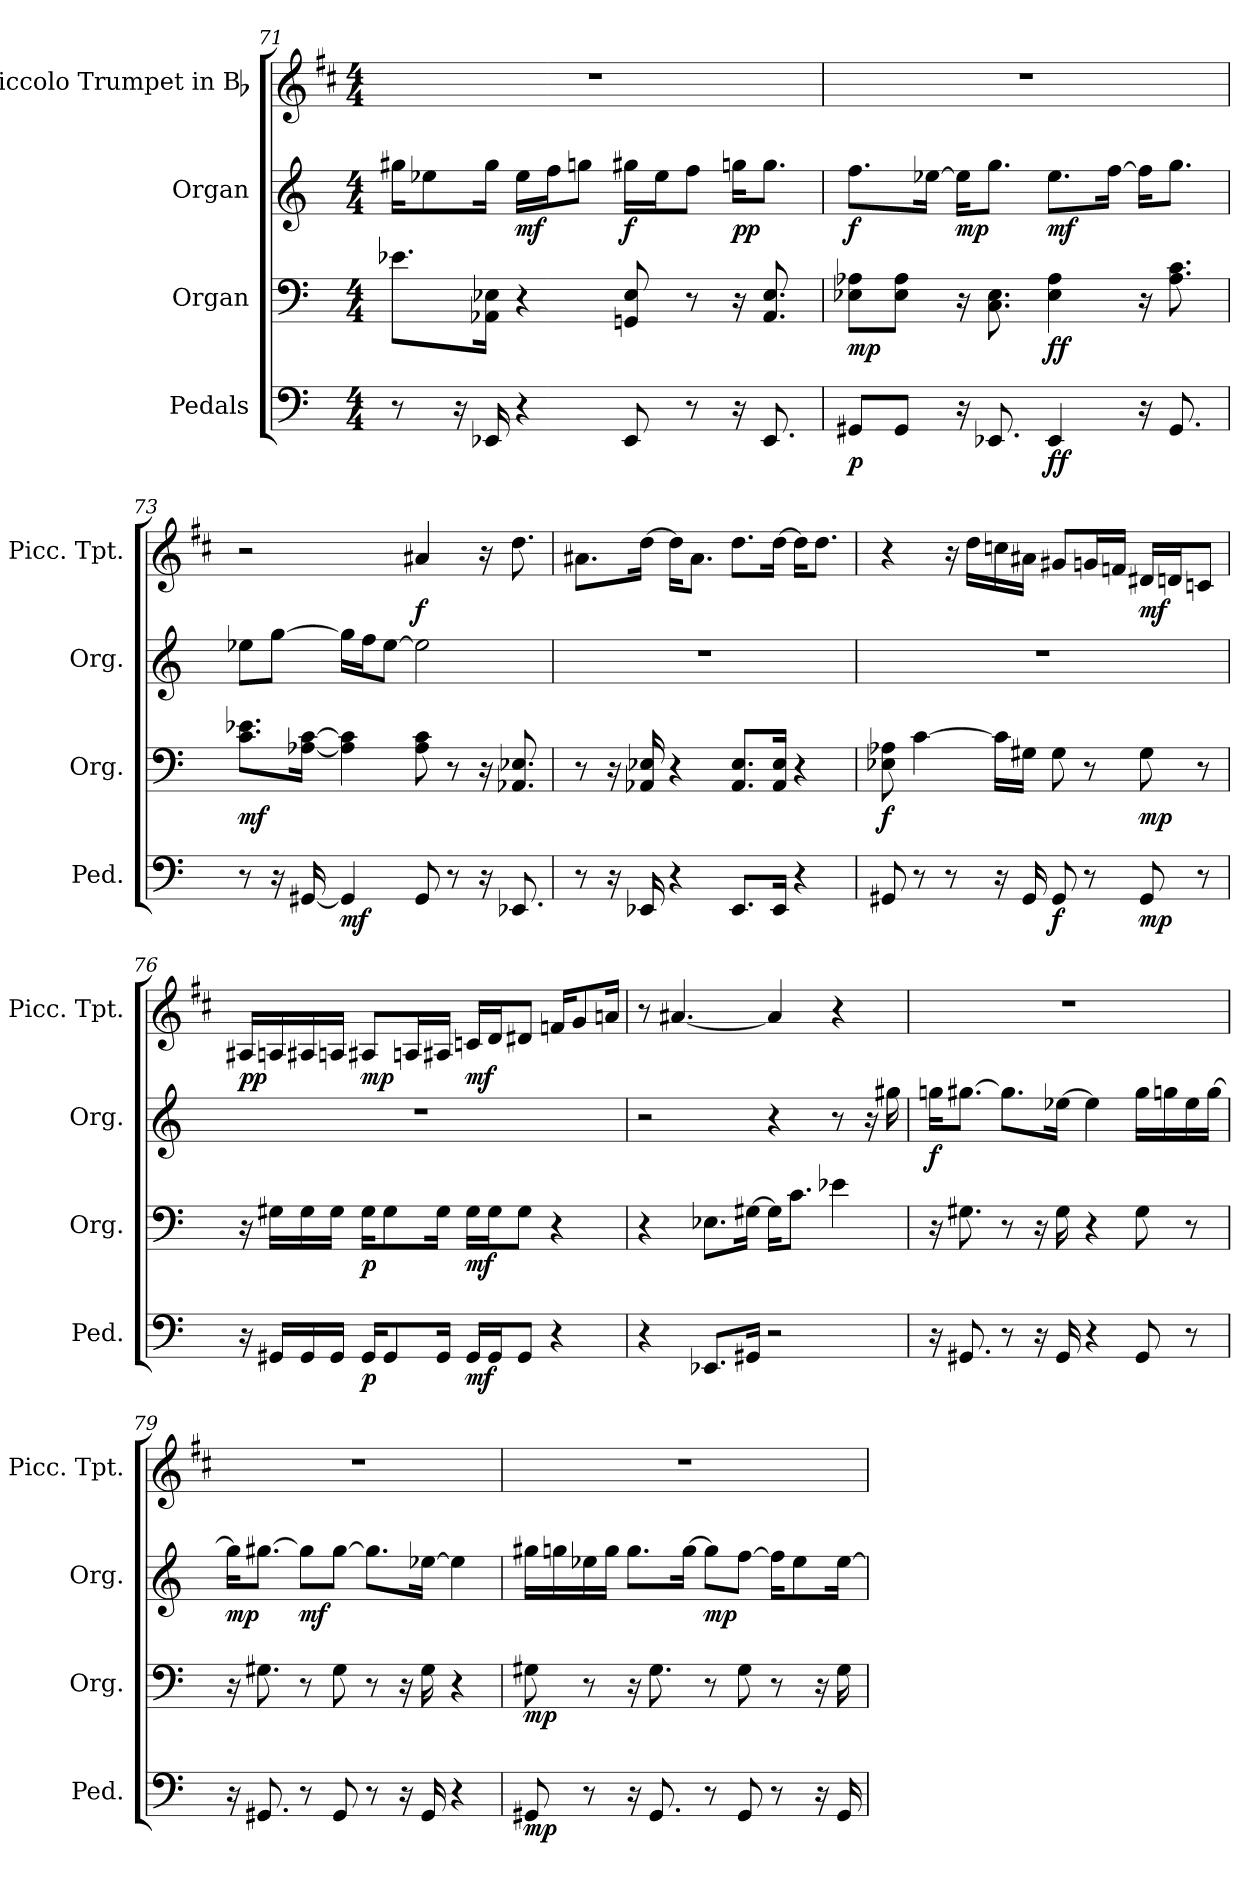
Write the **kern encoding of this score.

**kern	**dynam	**kern	**dynam	**kern	**dynam	**kern	**dynam
*part4	*part4	*part3	*part3	*part2	*part2	*part1	*part1
*staff4	*staff4	*staff3	*staff3	*staff2	*staff2	*staff1	*staff1
*I"Pedals	*	*I"Organ	*	*I"Organ	*	*I"Piccolo Trumpet in Bb	*
*I'Ped.	*	*I'Org.	*	*I'Org.	*	*I'Picc. Tpt.	*
*clefF4	*	*clefF4	*	*clefG2	*	*clefG2	*
*	*	*	*	*	*	*ITrd-6c-10	*
*k[]	*	*k[]	*	*k[]	*	*k[]	*
*C:	*	*C:	*	*C:	*	*C:	*
*M4/4	*	*M4/4	*	*M4/4	*	*M4/4	*
=71	=71	=71	=71	=71	=71	=71	=71
8r	.	8.e-Xi\L	.	16gg#Xi\KL	.	1r	.
.	.	.	.	8ee-Xi\	.	.	.
16r	.	.	.	.	.	.	.
16EE-Xi/	.	16AA-Xi\ 16E-XiJk	.	16gg#i\Jk	.	.	.
4r	.	4r	.	16ee-i\LL	mf	.	.
.	.	.	.	16ffi\J	.	.	.
.	.	.	.	8ggni\J	.	.	.
8EE-i/	.	8GGni/ 8E-i	.	16gg#Xi\LL	f	.	.
.	.	.	.	16ee-i\J	.	.	.
8r	.	8r	.	8ffi\J	.	.	.
16r	.	16r	.	16ggni\KL	pp	.	.
8.EE-i/	.	8.AA-i/ 8.E-i	.	8.ggi\J	.	.	.
!!LO:LB:g=z
=72	=72	=72	=72	=72	=72	=72	=72
8GG#Xi/L	p	8E-Xi\ 8A-XiL	mp	8.ffi\L	f	1r	.
8GG#i/J	.	8E-i\ 8A-iJ	.	.	.	.	.
.	.	.	.	[16ee-Xi\Jk	.	.	.
16r	.	16r	.	16ee-i\KL]	mp	.	.
8.EE-Xi/	.	8.Ci\ 8.E-i	.	8.ggi\J	.	.	.
4EE-i/	ff	4E-i\ 4A-i	ff	8.ee-i\L	mf	.	.
.	.	.	.	[16ffi\Jk	.	.	.
16r	.	16r	.	16ffi\KL]	.	.	.
8.GG#i/	.	8.A-i\ 8.ci	.	8.ggi\J	.	.	.
=73	=73	=73	=73	=73	=73	=73	=73
8r	.	8.ci\ 8.e-XiL	mf	8ee-Xi\L	.	2r	.
16r	.	.	.	[8ggi\J	.	.	.
[16GG#Xi/	.	[16A-Xi\ [16ciJk	.	.	.	.	.
4GG#i/]	mf	4A-i\] 4ci]	.	16ggi\LL]	.	.	.
.	.	.	.	16ffi\J	.	.	.
.	.	.	.	[8ee-i\J	.	.	.
8GG#i/	.	8A-i\ 8ci	.	2ee-i\]	.	4gg#Xi/	f
8r	.	8r	.	.	.	.	.
16r	.	16r	.	.	.	16r	.
8.EE-Xi/	.	8.AA-Xi/ 8.E-Xi	.	.	.	8.ccci\	.
=74	=74	=74	=74	=74	=74	=74	=74
8r	.	8r	.	1r	.	8.gg#Xi\L	.
16r	.	16r	.	.	.	.	.
16EE-Xi/	.	16AA-Xi/ 16E-Xi	.	.	.	[16ccci\Jk	.
4r	.	4r	.	.	.	16ccci\KL]	.
.	.	.	.	.	.	8.gg#i\J	.
8.EE-i/L	.	8.AA-i/ 8.E-iL	.	.	.	8.ccci\L	.
16EE-i/Jk	.	16AA-i/ 16E-iJk	.	.	.	[16ccci\Jk	.
4r	.	4r	.	.	.	16ccci\KL]	.
.	.	.	.	.	.	8.ccci\J	.
!!LO:LB:g=z
=75	=75	=75	=75	=75	=75	=75	=75
8GG#Xi/	.	8E-Xi\ 8A-Xi	f	1r	.	4r	.
8r	.	[4ci\	.	.	.	.	.
8r	.	.	.	.	.	16r	.
.	.	.	.	.	.	16ccci\LL	.
16r	.	16ci\LL]	.	.	.	16bb-Xi\	.
16GG#i/	.	16G#Xi\JJ	.	.	.	16gg#Xi\JJ	.
8GG#i/	f	8G#i\	.	.	.	8ff#Xi/L	.
8r	.	8r	.	.	.	16ffni/L	.
.	.	.	.	.	.	16ee-Xi/JJ	.
8GG#i/	mp	8G#i\	mp	.	.	16cc#Xi/LL	mf
.	.	.	.	.	.	16ccni/J	.
8r	.	8r	.	.	.	8b-Xi/J	.
=76	=76	=76	=76	=76	=76	=76	=76
16r	.	16r	.	1r	.	16g#Xi/LL	pp
16GG#Xi/LL	.	16G#Xi\LL	.	.	.	16gni/	.
16GG#i/	.	16G#i\	.	.	.	16g#Xi/	.
16GG#i/JJ	.	16G#i\JJ	.	.	.	16gni/JJ	.
16GG#i/KL	p	16G#i\KL	p	.	.	8g#Xi/L	mp
8GG#i/	.	8G#i\	.	.	.	.	.
.	.	.	.	.	.	16gni/L	.
16GG#i/Jk	.	16G#i\Jk	.	.	.	16g#Xi/JJ	.
16GG#i/LL	mf	16G#i\LL	mf	.	.	16b-Xi/LL	mf
16GG#i/J	.	16G#i\J	.	.	.	16cci/J	.
8GG#i/J	.	8G#i\J	.	.	.	8cc#Xi/J	.
4r	.	4r	.	.	.	16ee-Xi/KL	.
.	.	.	.	.	.	8ffi/	.
.	.	.	.	.	.	16ggni/Jk	.
!!LO:PB:g=z
=77	=77	=77	=77	=77	=77	=77	=77
4r	.	4r	.	2r	.	8r	.
.	.	.	.	.	.	[4.gg#Xi/	.
8.EE-Xi/L	.	8.E-Xi\L	.	.	.	.	.
16GG#Xi/Jk	.	[16G#Xi\Jk	.	.	.	.	.
2r	.	16G#i\KL]	.	4r	.	4gg#i/]	.
.	.	8.ci\J	.	.	.	.	.
.	.	4e-Xi\	.	8r	.	4r	.
.	.	.	.	16r	.	.	.
.	.	.	.	16gg#Xi\	.	.	.
=78	=78	=78	=78	=78	=78	=78	=78
16r	.	16r	.	16ggni\KL	f	1r	.
8.GG#Xi/	.	8.G#Xi\	.	[8.gg#Xi\J	.	.	.
8r	.	8r	.	8.gg#i\L]	.	.	.
16r	.	16r	.	.	.	.	.
16GG#i/	.	16G#i\	.	[16ee-Xi\Jk	.	.	.
4r	.	4r	.	4ee-i\]	.	.	.
8GG#i/	.	8G#i\	.	16gg#i\LL	.	.	.
.	.	.	.	16ggni\	.	.	.
8r	.	8r	.	16ee-i\	.	.	.
.	.	.	.	[16ggi\JJ	.	.	.
=79	=79	=79	=79	=79	=79	=79	=79
16r	.	16r	.	16ggi\KL]	mp	1r	.
8.GG#Xi/	.	8.G#Xi\	.	[8.gg#Xi\J	.	.	.
8r	.	8r	.	8gg#i\L]	mf	.	.
8GG#i/	.	8G#i\	.	[8gg#i\J	.	.	.
8r	.	8r	.	8.gg#i\L]	.	.	.
16r	.	16r	.	.	.	.	.
16GG#i/	.	16G#i\	.	[16ee-Xi\Jk	.	.	.
4r	.	4r	.	4ee-i\]	.	.	.
!!LO:LB:g=z
=80	=80	=80	=80	=80	=80	=80	=80
8GG#Xi/	mp	8G#Xi\	mp	16gg#Xi\LL	.	1r	.
.	.	.	.	16ggni\	.	.	.
8r	.	8r	.	16ee-Xi\	.	.	.
.	.	.	.	16ggi\JJ	.	.	.
16r	.	16r	.	8.ggi\L	.	.	.
8.GG#i/	.	8.G#i\	.	.	.	.	.
.	.	.	.	[16ggi\Jk	.	.	.
8r	.	8r	.	8ggi\L]	mp	.	.
8GG#i/	.	8G#i\	.	[8ffi\J	.	.	.
8r	.	8r	.	16ffi\KL]	.	.	.
.	.	.	.	8ee-i\	.	.	.
16r	.	16r	.	.	.	.	.
16GG#i/	.	16G#i\	.	[16ee-i\Jk	.	.	.
=	=	=	=	=	=	=	=
*-	*-	*-	*-	*-	*-	*-	*-
